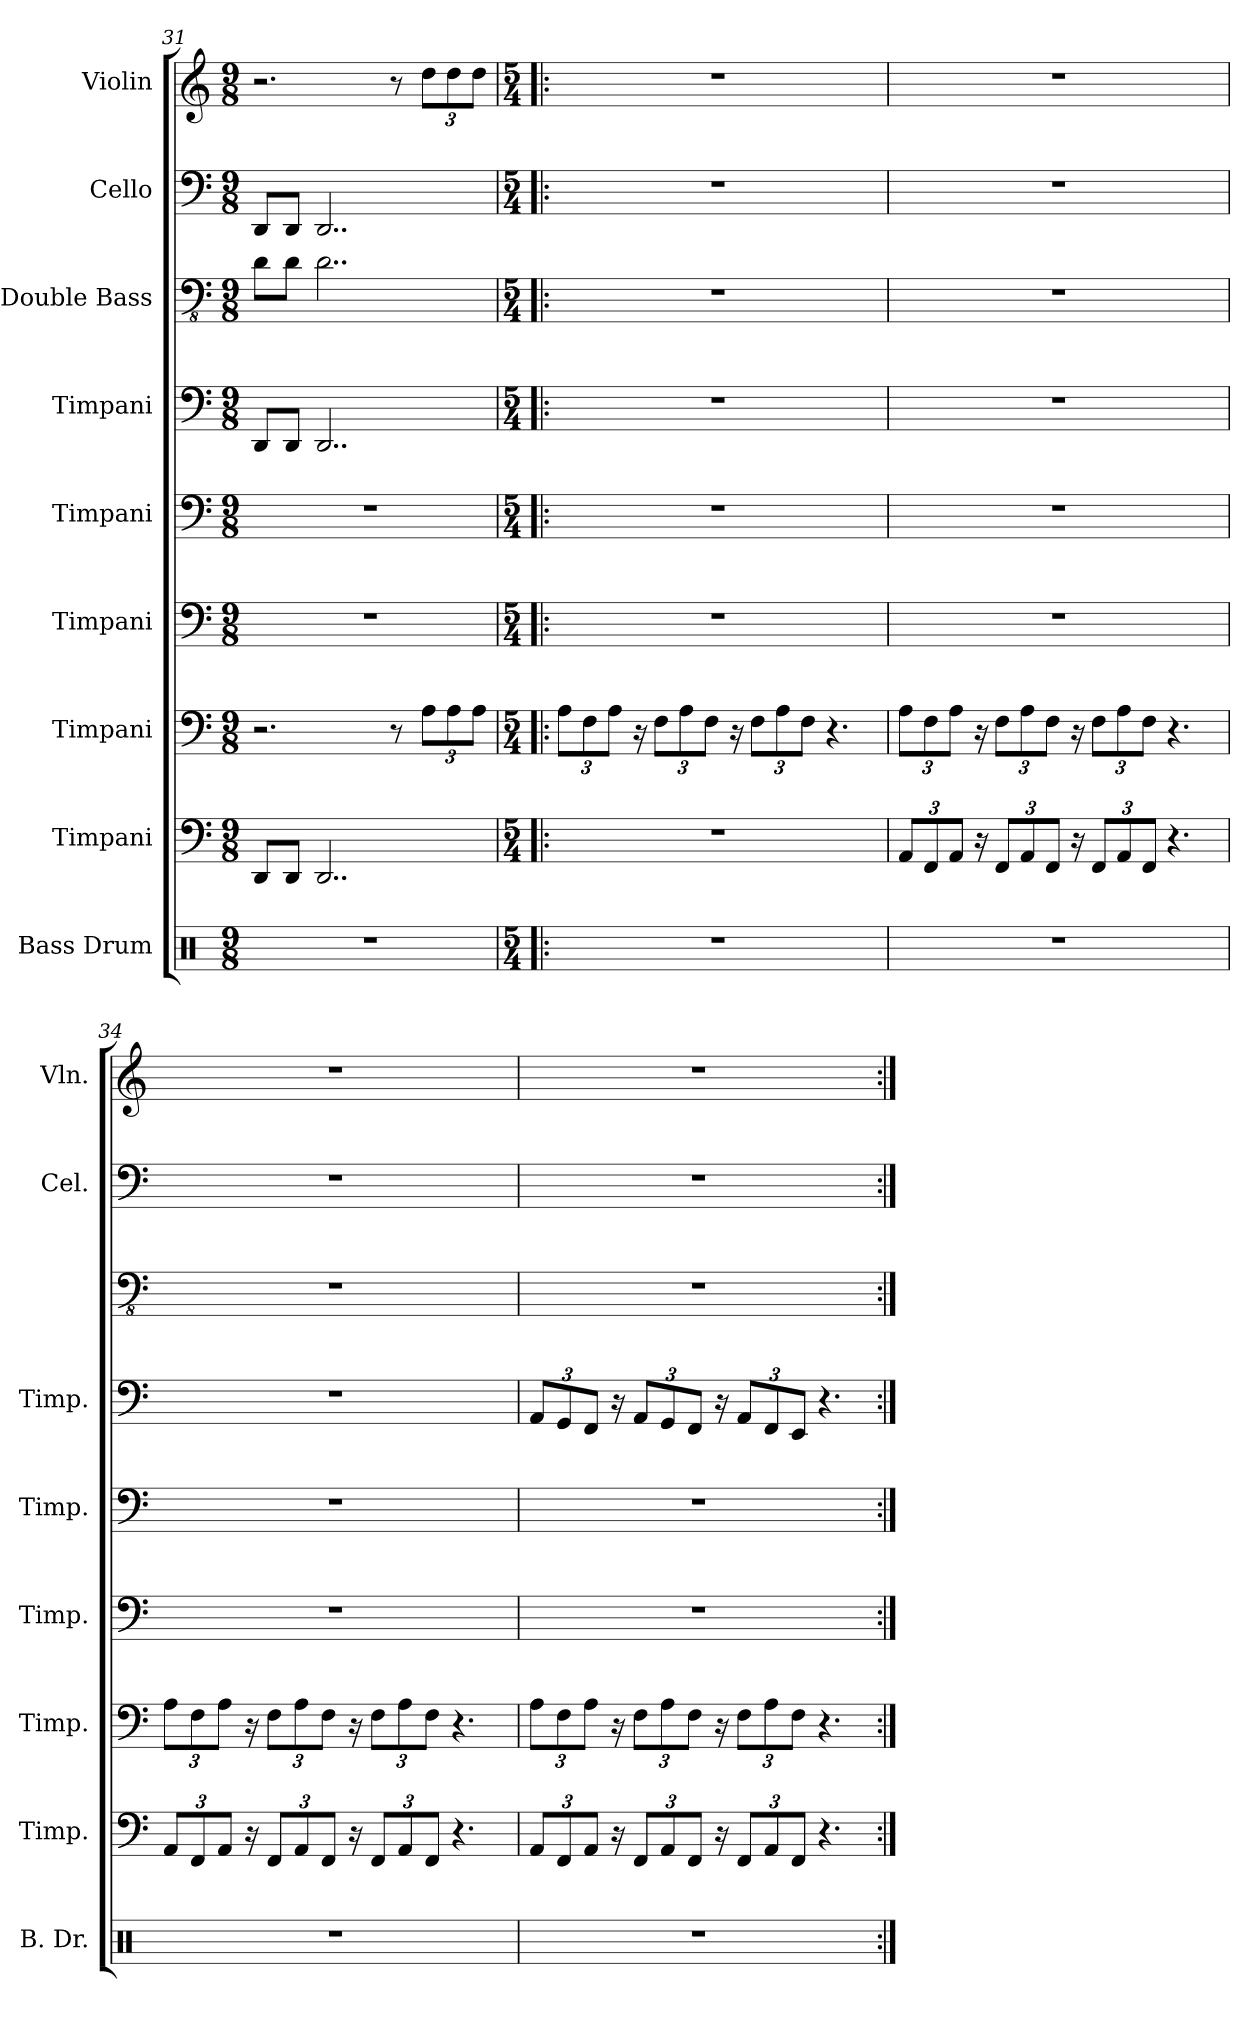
**kern	**kern	**kern	**kern	**kern	**kern	**kern	**kern	**kern
*part9	*part8	*part7	*part6	*part5	*part4	*part3	*part2	*part1
*staff9	*staff8	*staff7	*staff6	*staff5	*staff4	*staff3	*staff2	*staff1
*I"Bass Drum	*I"Timpani	*I"Timpani	*I"Timpani	*I"Timpani	*I"Timpani	*I"Double Bass	*I"Cello	*I"Violin
*I'B. Dr.	*I'Timp.	*I'Timp.	*I'Timp.	*I'Timp.	*I'Timp.	*	*I'Cel.	*I'Vln.
!!LO:PB:g=z
*clefX	*clefF4	*clefF4	*clefF4	*clefF4	*clefF4	*clefFv4	*clefF4	*clefG2
*	*	*	*	*	*	*ITrd7c12	*	*
*k[]	*k[]	*k[]	*k[]	*k[]	*k[]	*k[]	*k[]	*k[]
*C:	*C:	*C:	*C:	*C:	*C:	*C:	*C:	*C:
*M9/8	*M9/8	*M9/8	*M9/8	*M9/8	*M9/8	*M9/8	*M9/8	*M9/8
=31	=31	=31	=31	=31	=31	=31	=31	=31
8%9r	8DD/L	2.r	8%9r	8%9r	8DD/L	8DD\L	8DD/L	2.r
.	8DD/J	.	.	.	8DD/J	8DD\J	8DD/J	.
.	2..DD/	.	.	.	2..DD/	2..DD\	2..DD/	.
.	.	8r	.	.	.	.	.	8r
*	*	*Xbrackettup	*	*	*	*	*	*Xbrackettup
.	.	12A\L	.	.	.	.	.	12dd\L
.	.	12A\	.	.	.	.	.	12dd\
.	.	12A\J	.	.	.	.	.	12dd\J
=32!|:	=32!|:	=32!|:	=32!|:	=32!|:	=32!|:	=32!|:	=32!|:	=32!|:
*M5/4	*M5/4	*M5/4	*M5/4	*M5/4	*M5/4	*M5/4	*M5/4	*M5/4
4%5r	4%5r	12A\L	4%5r	4%5r	4%5r	4%5r	4%5r	4%5r
.	.	12F\	.	.	.	.	.	.
.	.	12A\J	.	.	.	.	.	.
.	.	16r	.	.	.	.	.	.
.	.	12F\L	.	.	.	.	.	.
.	.	12A\	.	.	.	.	.	.
.	.	12F\J	.	.	.	.	.	.
.	.	16r	.	.	.	.	.	.
.	.	12F\L	.	.	.	.	.	.
.	.	12A\	.	.	.	.	.	.
.	.	12F\J	.	.	.	.	.	.
.	.	4.r	.	.	.	.	.	.
=33	=33	=33	=33	=33	=33	=33	=33	=33
*	*Xbrackettup	*	*	*	*	*	*	*
4%5r	12AA/L	12A\L	4%5r	4%5r	4%5r	4%5r	4%5r	4%5r
.	12FF/	12F\	.	.	.	.	.	.
.	12AA/J	12A\J	.	.	.	.	.	.
.	16r	16r	.	.	.	.	.	.
.	12FF/L	12F\L	.	.	.	.	.	.
.	12AA/	12A\	.	.	.	.	.	.
.	12FF/J	12F\J	.	.	.	.	.	.
.	16r	16r	.	.	.	.	.	.
.	12FF/L	12F\L	.	.	.	.	.	.
.	12AA/	12A\	.	.	.	.	.	.
.	12FF/J	12F\J	.	.	.	.	.	.
.	4.r	4.r	.	.	.	.	.	.
=34	=34	=34	=34	=34	=34	=34	=34	=34
4%5r	12AA/L	12A\L	4%5r	4%5r	4%5r	4%5r	4%5r	4%5r
.	12FF/	12F\	.	.	.	.	.	.
.	12AA/J	12A\J	.	.	.	.	.	.
.	16r	16r	.	.	.	.	.	.
.	12FF/L	12F\L	.	.	.	.	.	.
.	12AA/	12A\	.	.	.	.	.	.
.	12FF/J	12F\J	.	.	.	.	.	.
.	16r	16r	.	.	.	.	.	.
.	12FF/L	12F\L	.	.	.	.	.	.
.	12AA/	12A\	.	.	.	.	.	.
.	12FF/J	12F\J	.	.	.	.	.	.
.	4.r	4.r	.	.	.	.	.	.
=35	=35	=35	=35	=35	=35	=35	=35	=35
*	*	*	*	*	*Xbrackettup	*	*	*
4%5r	12AA/L	12A\L	4%5r	4%5r	12AA/L	4%5r	4%5r	4%5r
.	12FF/	12F\	.	.	12GG/	.	.	.
.	12AA/J	12A\J	.	.	12FF/J	.	.	.
.	16r	16r	.	.	16r	.	.	.
.	12FF/L	12F\L	.	.	12AA/L	.	.	.
.	12AA/	12A\	.	.	12GG/	.	.	.
.	12FF/J	12F\J	.	.	12FF/J	.	.	.
.	16r	16r	.	.	16r	.	.	.
.	12FF/L	12F\L	.	.	12AA/L	.	.	.
.	12AA/	12A\	.	.	12FF/	.	.	.
.	12FF/J	12F\J	.	.	12EE/J	.	.	.
.	4.r	4.r	.	.	4.r	.	.	.
=:|!	=:|!	=:|!	=:|!	=:|!	=:|!	=:|!	=:|!	=:|!
*-	*-	*-	*-	*-	*-	*-	*-	*-
